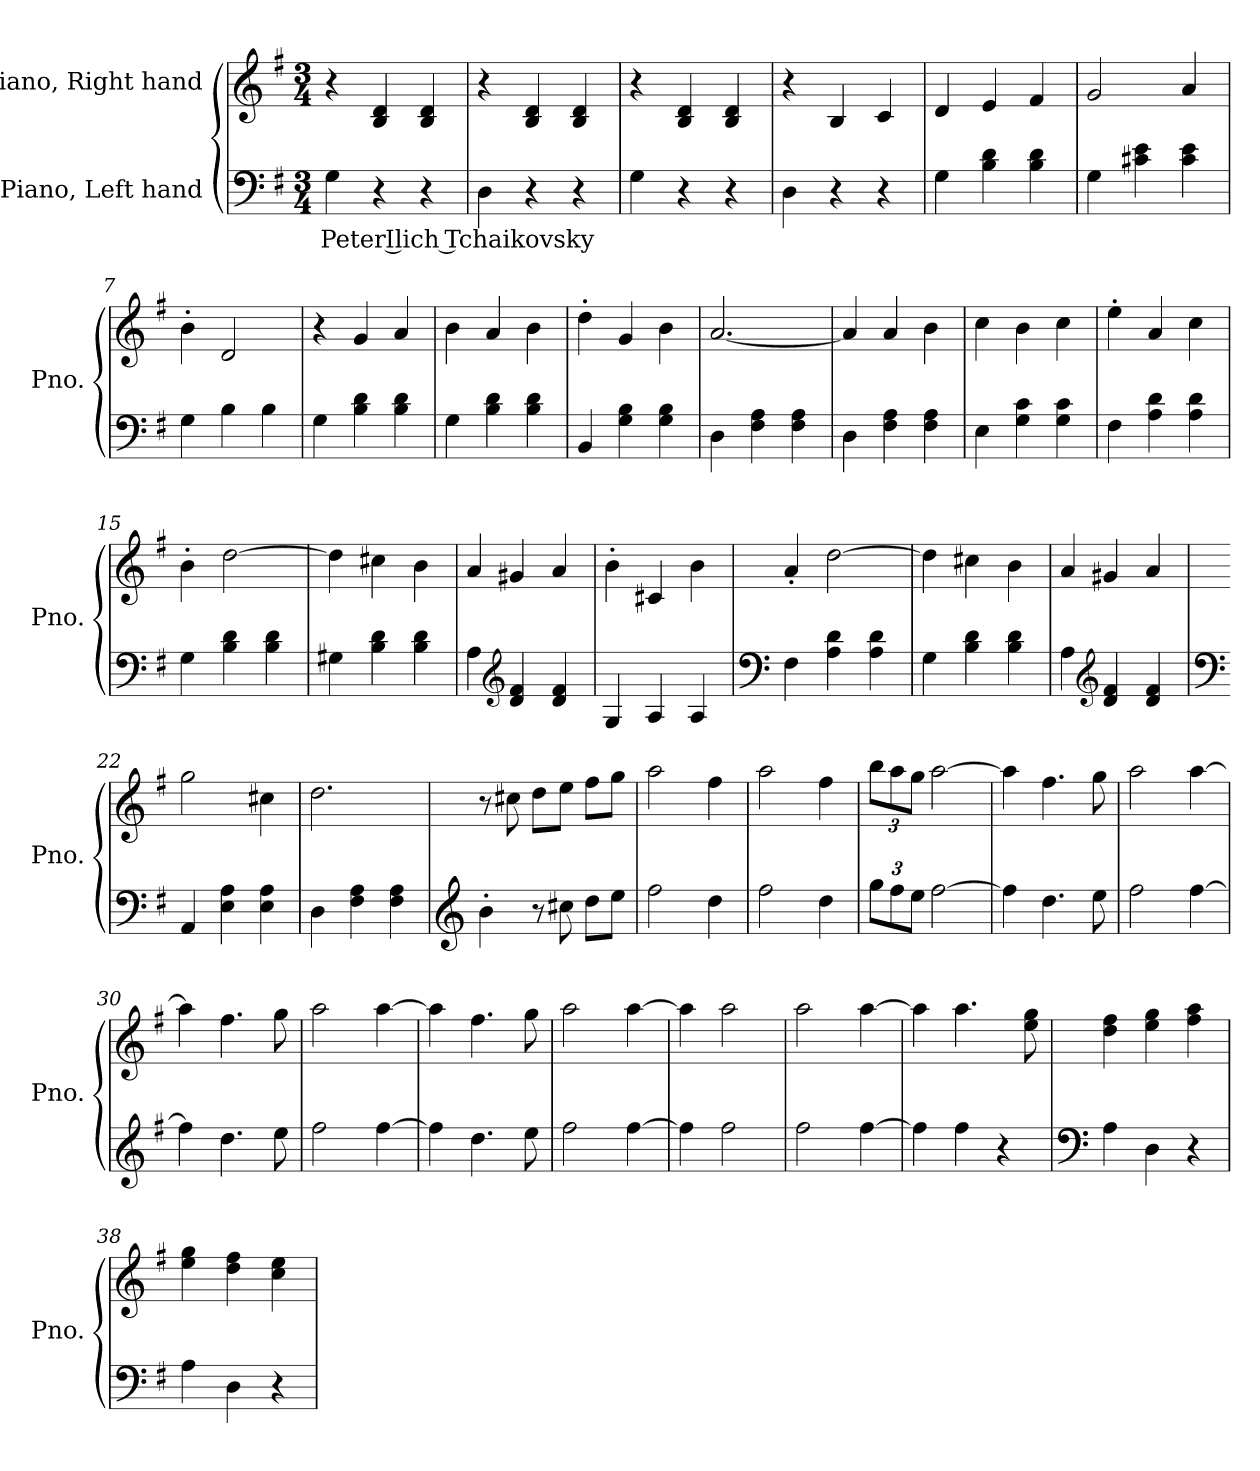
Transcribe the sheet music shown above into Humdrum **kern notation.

**kern	**text	**kern
*part2	*part2	*part1
*staff2	*staff2	*staff1
*I"Piano, Left hand	*	*I"Piano, Right hand
*I'Pno.	*	*I'Pno.
*clefF4	*	*clefG2
*k[f#]	*	*k[f#]
*M3/4	*	*M3/4
*MM120	*	*MM120
=1	=1	=1
!	!LO:LY:b	!
4G\	Peter Ilich Tchaikovsky	4r
4r	.	4B/ 4d/
4r	.	4B/ 4d/
=2	=2	=2
4D\	.	4r
4r	.	4B/ 4d/
4r	.	4B/ 4d/
=3	=3	=3
4G\	.	4r
4r	.	4B/ 4d/
4r	.	4B/ 4d/
=4	=4	=4
4D\	.	4r
4r	.	4B/
4r	.	4c/
=5	=5	=5
4G\	.	4d/
4B\ 4d\	.	4e/
4B\ 4d\	.	4f#/
!!LO:LB:g=z
=6	=6	=6
4G\	.	2g/
4c#X\ 4e\	.	.
4c#\ 4e\	.	4a/
=7	=7	=7
4G\	.	4b'\
4B\	.	2d/
4B\	.	.
=8	=8	=8
4G\	.	4r
4B\ 4d\	.	4g/
4B\ 4d\	.	4a/
=9	=9	=9
4G\	.	4b\
4B\ 4d\	.	4a/
4B\ 4d\	.	4b\
=10	=10	=10
4BB/	.	4dd'\
4G\ 4B\	.	4g/
4G\ 4B\	.	4b\
=11	=11	=11
4D\	.	[2.a/
4F#\ 4A\	.	.
4F#\ 4A\	.	.
=12	=12	=12
4D\	.	4a/]
4F#\ 4A\	.	4a/
4F#\ 4A\	.	4b\
=13	=13	=13
4E\	.	4cc\
4G\ 4c\	.	4b\
4G\ 4c\	.	4cc\
=14	=14	=14
4F#\	.	4ee'\
4A\ 4d\	.	4a/
4A\ 4d\	.	4cc\
!!LO:LB:g=z
=15	=15	=15
4G\	.	4b'\
4B\ 4d\	.	[2dd\
4B\ 4d\	.	.
=16	=16	=16
4G#X\	.	4dd\]
4B\ 4d\	.	4cc#X\
4B\ 4d\	.	4b\
=17	=17	=17
4A\	.	4a/
*clefG2	*	*
4d/ 4f#/	.	4g#X/
4d/ 4f#/	.	4a/
=18	=18	=18
4G/	.	4b'\
4A/	.	4c#X/
4A/	.	4b\
=19	=19	=19
*clefF4	*	*
4F#\	.	4a'/
4A\ 4d\	.	[2dd\
4A\ 4d\	.	.
=20	=20	=20
4G\	.	4dd\]
4B\ 4d\	.	4cc#X\
4B\ 4d\	.	4b\
=21	=21	=21
4A\	.	4a/
*clefG2	*	*
4d/ 4f#/	.	4g#X/
4d/ 4f#/	.	4a/
!!LO:LB:g=z
=22	=22	=22
*clefF4	*	*
4AA/	.	2gg\
4E\ 4A\	.	.
4E\ 4A\	.	4cc#X\
=23	=23	=23
4D\	.	2.dd\
4F#\ 4A\	.	.
4F#\ 4A\	.	.
=24	=24	=24
*clefG2	*	*
4b'\	.	8r
.	.	8cc#X\
8r	.	8dd\L
8cc#X\	.	8ee\J
8dd\L	.	8ff#\L
8ee\J	.	8gg\J
=25	=25	=25
2ff#\	.	2aa\
4dd\	.	4ff#\
=26	=26	=26
2ff#\	.	2aa\
4dd\	.	4ff#\
=27	=27	=27
*Xbrackettup	*	*Xbrackettup
12gg\L	.	12bb\L
12ff#\	.	12aa\
12ee\J	.	12gg\J
[2ff#\	.	[2aa\
=28	=28	=28
4ff#\]	.	4aa\]
4.dd\	.	4.ff#\
8ee\	.	8gg\
=29	=29	=29
2ff#\	.	2aa\
[4ff#\	.	[4aa\
=30	=30	=30
4ff#\]	.	4aa\]
4.dd\	.	4.ff#\
8ee\	.	8gg\
!!LO:LB:g=z
=31	=31	=31
2ff#\	.	2aa\
[4ff#\	.	[4aa\
=32	=32	=32
4ff#\]	.	4aa\]
4.dd\	.	4.ff#\
8ee\	.	8gg\
=33	=33	=33
2ff#\	.	2aa\
[4ff#\	.	[4aa\
=34	=34	=34
4ff#\]	.	4aa\]
2ff#\	.	2aa\
=35	=35	=35
2ff#\	.	2aa\
[4ff#\	.	[4aa\
=36	=36	=36
4ff#\]	.	4aa\]
4ff#\	.	4.aa\
4r	.	.
.	.	8ee\ 8gg\
=37	=37	=37
*clefF4	*	*
4A\	.	4dd\ 4ff#\
4D\	.	4ee\ 4gg\
4r	.	4ff#\ 4aa\
=38	=38	=38
4A\	.	4ee\ 4gg\
4D\	.	4dd\ 4ff#\
4r	.	4cc\ 4ee\
=	=	=
*-	*-	*-
